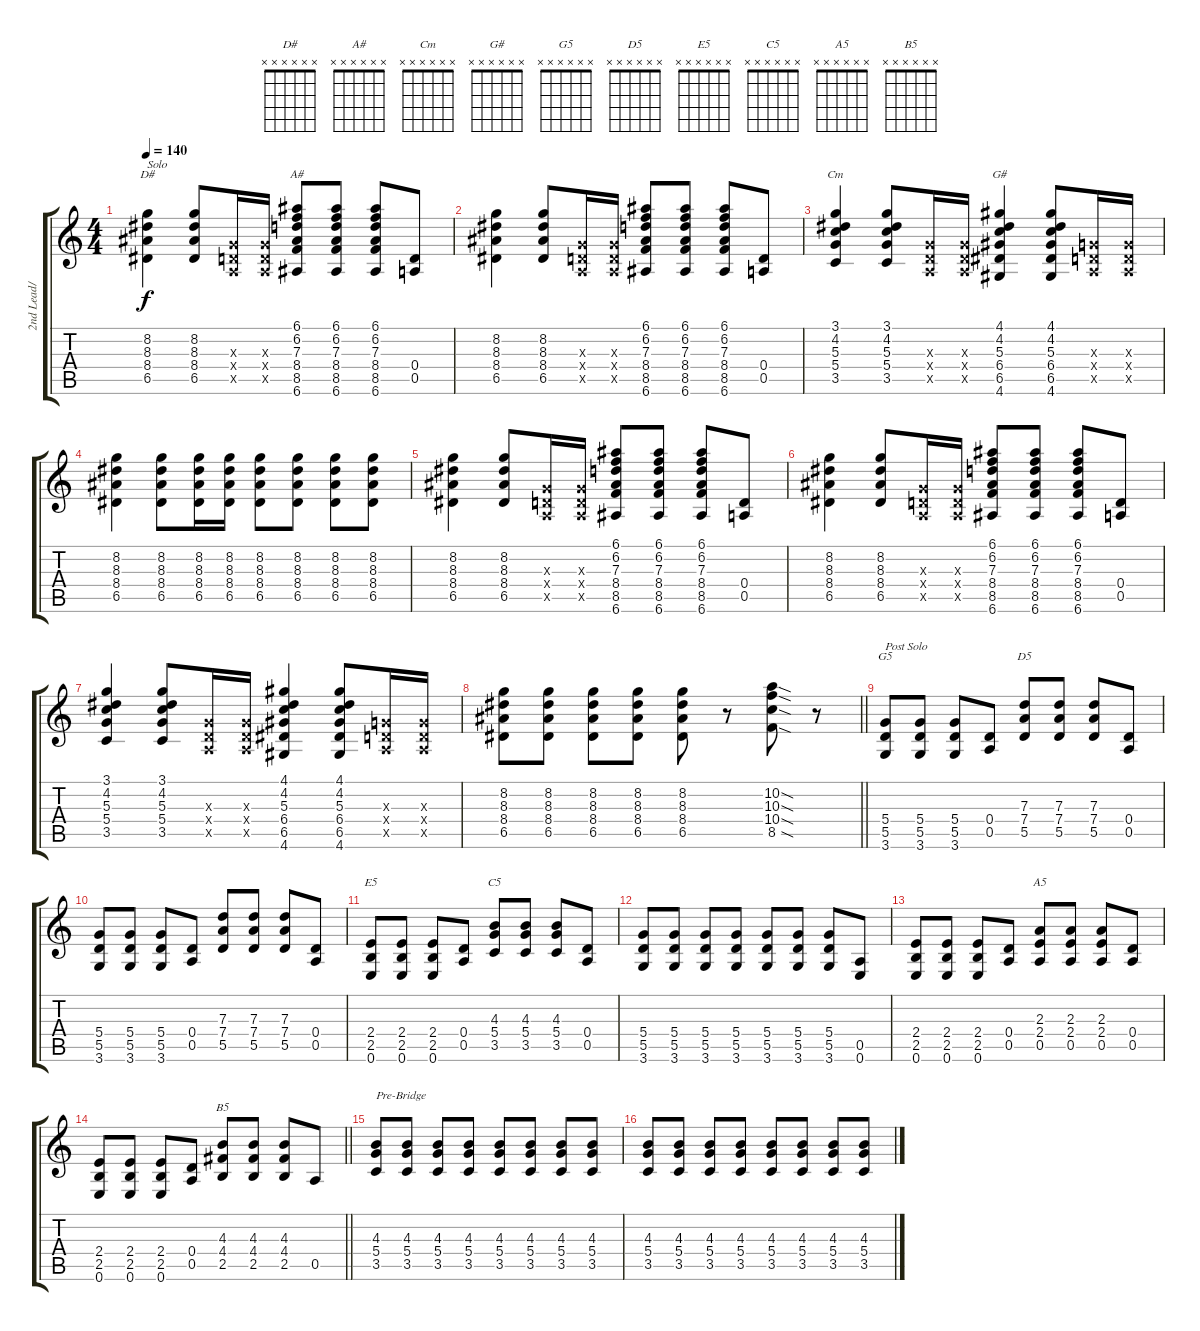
\track ("2nd Lead/ Rhythm" "2nd Lead/ ") {instrument overdrivenguitar}
\staff {score tabs}
\tuning (E4 B3 G3 D3 A2 E2) {hide}
\chord ("D#" x x x x x x)
\chord ("A#" x x x x x x)
\chord ("Cm" x x x x x x)
\chord ("G#" x x x x x x)
\chord ("G5" x x x x x x)
\chord ("D5" x x x x x x)
\chord ("E5" x x x x x x)
\chord ("C5" x x x x x x)
\chord ("A5" x x x x x x)
\chord ("B5" x x x x x x)
\ts (4 4)
\tempo 140
\clef g2
\ks c
(8.2 8.3 8.4 6.5).4{ch "D#" txt "Solo" dy f} (8.2 8.3 8.4 6.5).8 (0.3{x} 0.4{x} 0.5{x}).16 (0.3{x} 0.4{x} 0.5{x}).16 (6.1 6.2 7.3 8.4 8.5 6.6).8{ch "A#"} (6.1 6.2 7.3 8.4 8.5 6.6).8 (6.1 6.2 7.3 8.4 8.5 6.6).8 (0.4 0.5).8 |
(8.2 8.3 8.4 6.5).4 (8.2 8.3 8.4 6.5).8 (0.3{x} 0.4{x} 0.5{x}).16 (0.3{x} 0.4{x} 0.5{x}).16 (6.1 6.2 7.3 8.4 8.5 6.6).8 (6.1 6.2 7.3 8.4 8.5 6.6).8 (6.1 6.2 7.3 8.4 8.5 6.6).8 (0.4 0.5).8 |
(3.1 4.2 5.3 5.4 3.5).4{ch "Cm"} (3.1 4.2 5.3 5.4 3.5).8 (0.3{x} 0.4{x} 0.5{x}).16 (0.3{x} 0.4{x} 0.5{x}).16 (4.1 4.2 5.3 6.4 6.5 4.6).4{ch "G#"} (4.1 4.2 5.3 6.4 6.5 4.6).8 (0.3{x} 0.4{x} 0.5{x}).16 (0.3{x} 0.4{x} 0.5{x}).16 |
(8.2 8.3 8.4 6.5).4 (8.2 8.3 8.4 6.5).8 (8.2 8.3 8.4 6.5).16 (8.2 8.3 8.4 6.5).16 (8.2 8.3 8.4 6.5).8 (8.2 8.3 8.4 6.5).8 (8.2 8.3 8.4 6.5).8 (8.2 8.3 8.4 6.5).8 |
(8.2 8.3 8.4 6.5).4 (8.2 8.3 8.4 6.5).8 (0.3{x} 0.4{x} 0.5{x}).16 (0.3{x} 0.4{x} 0.5{x}).16 (6.1 6.2 7.3 8.4 8.5 6.6).8 (6.1 6.2 7.3 8.4 8.5 6.6).8 (6.1 6.2 7.3 8.4 8.5 6.6).8 (0.4 0.5).8 |
(8.2 8.3 8.4 6.5).4 (8.2 8.3 8.4 6.5).8 (0.3{x} 0.4{x} 0.5{x}).16 (0.3{x} 0.4{x} 0.5{x}).16 (6.1 6.2 7.3 8.4 8.5 6.6).8 (6.1 6.2 7.3 8.4 8.5 6.6).8 (6.1 6.2 7.3 8.4 8.5 6.6).8 (0.4 0.5).8 |
(3.1 4.2 5.3 5.4 3.5).4 (3.1 4.2 5.3 5.4 3.5).8 (0.3{x} 0.4{x} 0.5{x}).16 (0.3{x} 0.4{x} 0.5{x}).16 (4.1 4.2 5.3 6.4 6.5 4.6).4 (4.1 4.2 5.3 6.4 6.5 4.6).8 (0.3{x} 0.4{x} 0.5{x}).16 (0.3{x} 0.4{x} 0.5{x}).16 |
\barLineRight lightlight
(8.2 8.3 8.4 6.5).8 (8.2 8.3 8.4 6.5).8 (8.2 8.3 8.4 6.5).8 (8.2 8.3 8.4 6.5).8 (8.2 8.3 8.4 6.5).8 r.8 (10.2{sod} 10.3{sod} 10.4{sod} 8.5{sod}).8 r.8 |
(5.4 5.5 3.6).8{ch "G5" txt "Post Solo"} (5.4 5.5 3.6).8 (5.4 5.5 3.6).8 (0.4 0.5).8 (7.3 7.4 5.5).8{ch "D5"} (7.3 7.4 5.5).8 (7.3 7.4 5.5).8 (0.4 0.5).8 |
(5.4 5.5 3.6).8 (5.4 5.5 3.6).8 (5.4 5.5 3.6).8 (0.4 0.5).8 (7.3 7.4 5.5).8 (7.3 7.4 5.5).8 (7.3 7.4 5.5).8 (0.4 0.5).8 |
(2.4 2.5 0.6).8{ch "E5"} (2.4 2.5 0.6).8 (2.4 2.5 0.6).8 (0.4 0.5).8 (4.3 5.4 3.5).8{ch "C5"} (4.3 5.4 3.5).8 (4.3 5.4 3.5).8 (0.4 0.5).8 |
(5.4 5.5 3.6).8 (5.4 5.5 3.6).8 (5.4 5.5 3.6).8 (5.4 5.5 3.6).8 (5.4 5.5 3.6).8 (5.4 5.5 3.6).8 (5.4 5.5 3.6).8 (0.5 0.6).8 |
(2.4 2.5 0.6).8 (2.4 2.5 0.6).8 (2.4 2.5 0.6).8 (0.4 0.5).8 (2.3 2.4 0.5).8{ch "A5"} (2.3 2.4 0.5).8 (2.3 2.4 0.5).8 (0.4 0.5).8 |
\barLineRight lightlight
(2.4 2.5 0.6).8 (2.4 2.5 0.6).8 (2.4 2.5 0.6).8 (0.4 0.5).8 (4.3 4.4 2.5).8{ch "B5"} (4.3 4.4 2.5).8 (4.3 4.4 2.5).8 0.5.8 |
(4.3 5.4 3.5).8{txt "Pre-Bridge"} (4.3 5.4 3.5).8 (4.3 5.4 3.5).8 (4.3 5.4 3.5).8 (4.3 5.4 3.5).8 (4.3 5.4 3.5).8 (4.3 5.4 3.5).8 (4.3 5.4 3.5).8 |
(4.3 5.4 3.5).8 (4.3 5.4 3.5).8 (4.3 5.4 3.5).8 (4.3 5.4 3.5).8 (4.3 5.4 3.5).8 (4.3 5.4 3.5).8 (4.3 5.4 3.5).8 (4.3 5.4 3.5).8
